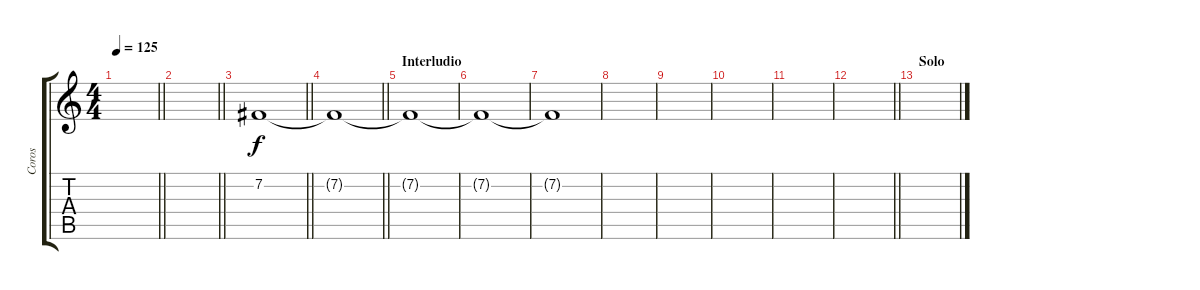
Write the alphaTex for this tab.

\track ("Coros" "Coros") {instrument flute}
\staff {score tabs}
\tuning (E4 B3 G3 D3 A2 E2) {hide}
\ts (4 4)
\tempo 125
\clef g2
\barLineRight lightlight
\ks c
|
\barLineRight lightlight
|
\barLineRight lightlight
7.2.1 |
\barLineRight lightlight
7.2{t}.1 |
\section ("" "Interludio")
7.2{t}.1{volume 0} |
7.2{t}.1 |
7.2{t}.1 |
|
|
|
|
\barLineRight lightlight
|
\section ("" "Solo")
